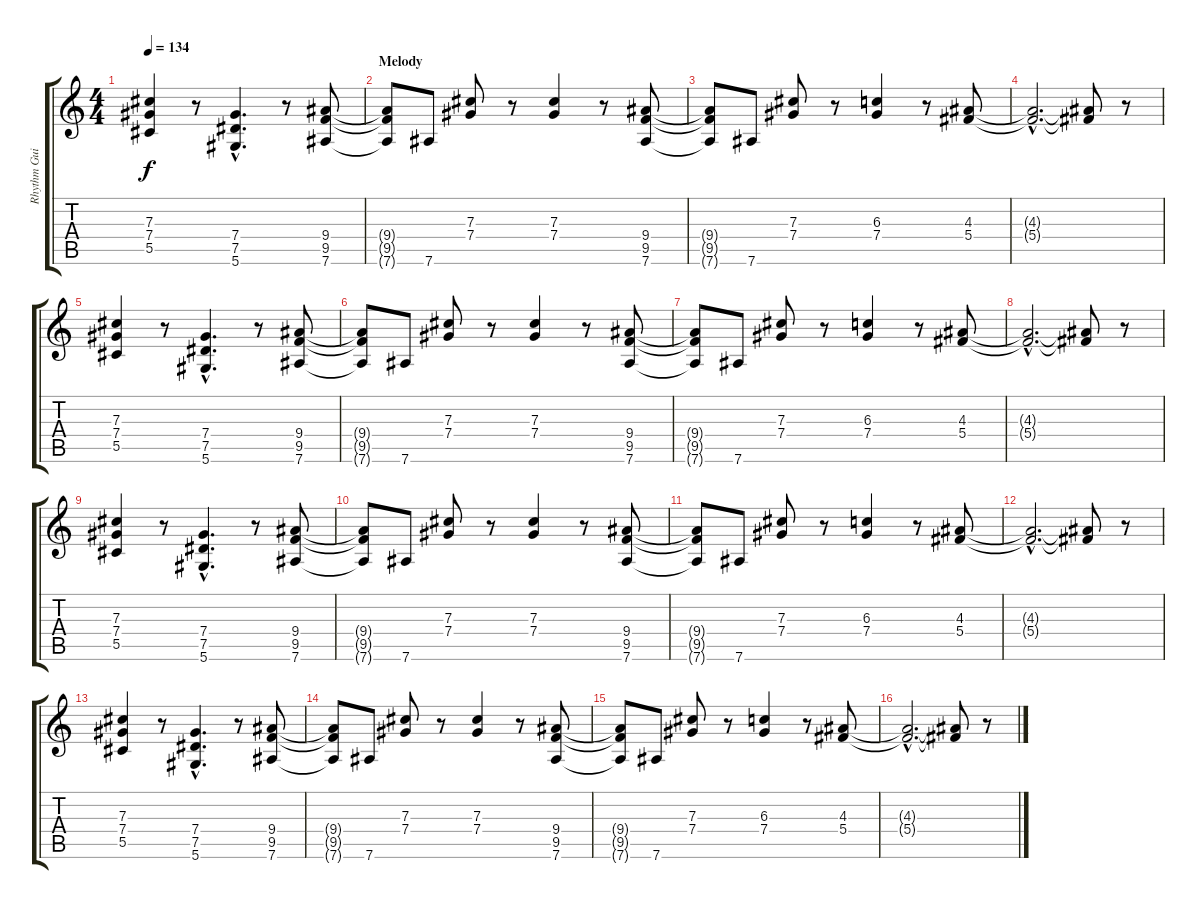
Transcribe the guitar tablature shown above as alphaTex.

\track ("Rhythm Guitar" "Rhythm Gui") {instrument distortionguitar}
\staff {score tabs}
\tuning (Eb4 Bb3 Gb3 Db3 Ab2 Eb2) {hide}
\ts (4 4)
\tempo 134
\clef g2
\ks c
(7.3 7.4 5.5).4{dy f} r.8 (7.4{hac} 7.5{hac} 5.6{hac}).4{d} r.8 (9.4 9.5 7.6).8 |
\section ("" "Melody")
(9.4{t} 9.5{t} 7.6{t}).8 7.6.8 (7.3 7.4).8 r.8 (7.3 7.4).4 r.8 (9.4 9.5 7.6).8 |
(9.4{t} 9.5{t} 7.6{t}).8 7.6.8 (7.3 7.4).8 r.8 (6.3 7.4).4 r.8 (4.3 5.4).8 |
(4.3{hac t} 5.4{hac t}).2{d} (4.3{t} 5.4{t}).8 r.8 |
(7.3 7.4 5.5).4 r.8 (7.4{hac} 7.5{hac} 5.6{hac}).4{d} r.8 (9.4 9.5 7.6).8 |
(9.4{t} 9.5{t} 7.6{t}).8 7.6.8 (7.3 7.4).8 r.8 (7.3 7.4).4 r.8 (9.4 9.5 7.6).8 |
(9.4{t} 9.5{t} 7.6{t}).8 7.6.8 (7.3 7.4).8 r.8 (6.3 7.4).4 r.8 (4.3 5.4).8 |
(4.3{hac t} 5.4{hac t}).2{d} (4.3{t} 5.4{t}).8 r.8 |
(7.3 7.4 5.5).4 r.8 (7.4{hac} 7.5{hac} 5.6{hac}).4{d} r.8 (9.4 9.5 7.6).8 |
(9.4{t} 9.5{t} 7.6{t}).8 7.6.8 (7.3 7.4).8 r.8 (7.3 7.4).4 r.8 (9.4 9.5 7.6).8 |
(9.4{t} 9.5{t} 7.6{t}).8 7.6.8 (7.3 7.4).8 r.8 (6.3 7.4).4 r.8 (4.3 5.4).8 |
(4.3{hac t} 5.4{hac t}).2{d} (4.3{t} 5.4{t}).8 r.8 |
(7.3 7.4 5.5).4 r.8 (7.4{hac} 7.5{hac} 5.6{hac}).4{d} r.8 (9.4 9.5 7.6).8 |
(9.4{t} 9.5{t} 7.6{t}).8 7.6.8 (7.3 7.4).8 r.8 (7.3 7.4).4 r.8 (9.4 9.5 7.6).8 |
(9.4{t} 9.5{t} 7.6{t}).8 7.6.8 (7.3 7.4).8 r.8 (6.3 7.4).4 r.8 (4.3 5.4).8 |
(4.3{hac t} 5.4{hac t}).2{d} (4.3{t} 5.4{t}).8 r.8
